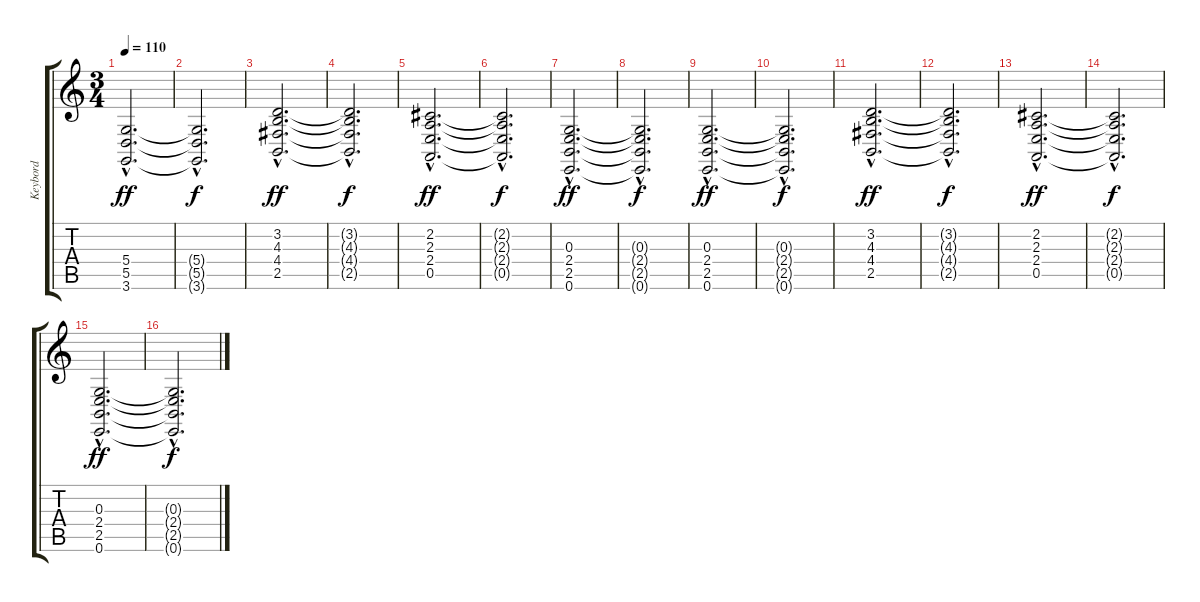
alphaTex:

\track ("Keybord" "Keybord") {instrument synthstrings1}
\staff {score tabs}
\tuning (E4 B3 G3 D3 A2 E2) {hide}
\ts (3 4)
\tempo 110
\clef g2
\ks c
(5.4{hac} 5.5{hac} 3.6{hac}).2{d dy ff} |
(5.4{hac t} 5.5{hac t} 3.6{hac t}).2{d dy f} |
(3.2{hac} 4.3{hac} 4.4{hac} 2.5{hac}).2{d dy ff} |
(3.2{hac t} 4.3{hac t} 4.4{hac t} 2.5{hac t}).2{d dy f} |
(2.2{hac} 2.3{hac} 2.4{hac} 0.5{hac}).2{d dy ff} |
(2.2{hac t} 2.3{hac t} 2.4{hac t} 0.5{hac t}).2{d dy f} |
(0.3{hac} 2.4{hac} 2.5{hac} 0.6{hac}).2{d dy ff} |
(0.3{hac t} 2.4{hac t} 2.5{hac t} 0.6{hac t}).2{d dy f} |
(0.3{hac} 2.4{hac} 2.5{hac} 0.6{hac}).2{d dy ff} |
(0.3{hac t} 2.4{hac t} 2.5{hac t} 0.6{hac t}).2{d dy f} |
(3.2{hac} 4.3{hac} 4.4{hac} 2.5{hac}).2{d dy ff} |
(3.2{hac t} 4.3{hac t} 4.4{hac t} 2.5{hac t}).2{d dy f} |
(2.2{hac} 2.3{hac} 2.4{hac} 0.5{hac}).2{d dy ff} |
(2.2{hac t} 2.3{hac t} 2.4{hac t} 0.5{hac t}).2{d dy f} |
(0.3{hac} 2.4{hac} 2.5{hac} 0.6{hac}).2{d dy ff} |
(0.3{hac t} 2.4{hac t} 2.5{hac t} 0.6{hac t}).2{d dy f}
